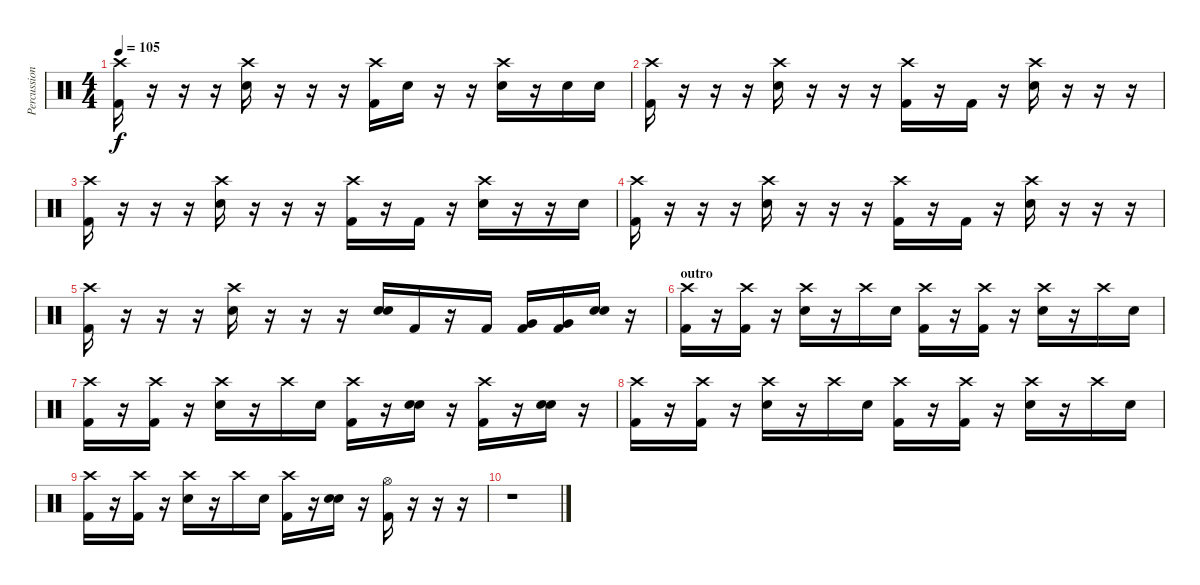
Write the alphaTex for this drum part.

\track ("Percussion" "Percussion") {instrument percussion}
\staff {score}
\articulation defaults
\ts (4 4)
\tempo 105
\clef neutral
\ks c
("Crash high (hit)" "Kick (hit) 2").16{dy f} r.16 r.16 r.16 ("Electric Snare (hit)" "Crash high (hit)").16 r.16 r.16 r.16 ("Crash high (hit)" "Kick (hit) 2").16 "Electric Snare (hit)".16 r.16 r.16 ("Electric Snare (hit)" "Crash high (hit)").16 r.16 "Electric Snare (hit)".16 "Electric Snare (hit)".16 |
("Crash high (hit)" "Kick (hit) 2").16 r.16 r.16 r.16 ("Electric Snare (hit)" "Crash high (hit)").16 r.16 r.16 r.16 ("Crash high (hit)" "Kick (hit) 2").16 r.16 "Kick (hit) 2".16 r.16 ("Electric Snare (hit)" "Crash high (hit)").16 r.16 r.16 r.16 |
("Crash high (hit)" "Kick (hit) 2").16 r.16 r.16 r.16 ("Electric Snare (hit)" "Crash high (hit)").16 r.16 r.16 r.16 ("Crash high (hit)" "Kick (hit) 2").16 r.16 "Kick (hit) 2".16 r.16 ("Electric Snare (hit)" "Crash high (hit)").16 r.16 r.16 "Electric Snare (hit)".16 |
("Crash high (hit)" "Kick (hit) 2").16 r.16 r.16 r.16 ("Electric Snare (hit)" "Crash high (hit)").16 r.16 r.16 r.16 ("Crash high (hit)" "Kick (hit) 2").16 r.16 "Kick (hit) 2".16 r.16 ("Electric Snare (hit)" "Crash high (hit)").16 r.16 r.16 r.16 |
("Crash high (hit)" "Kick (hit) 2").16 r.16 r.16 r.16 ("Electric Snare (hit)" "Crash high (hit)").16 r.16 r.16 r.16 ("Electric Snare (hit)" "Electric Snare (hit)").16 "Kick (hit) 2".16 r.16 "Kick (hit) 2".16 ("Very Low Tom (hit)" "Kick (hit) 2").16 ("Very Low Tom (hit)" "Kick (hit) 2").16 ("Electric Snare (hit)" "Electric Snare (hit)").16 r.16 |
\section ("" "outro")
("Crash high (hit)" "Kick (hit) 2").16 r.16 ("Crash high (hit)" "Kick (hit) 2").16 r.16 ("Electric Snare (hit)" "Crash high (hit)").16 r.16 "Crash high (hit)".16 "Electric Snare (hit)".16 ("Crash high (hit)" "Kick (hit) 2").16 r.16 ("Crash high (hit)" "Kick (hit) 2").16 r.16 ("Electric Snare (hit)" "Crash high (hit)").16 r.16 "Crash high (hit)".16 "Electric Snare (hit)".16 |
("Crash high (hit)" "Kick (hit) 2").16 r.16 ("Crash high (hit)" "Kick (hit) 2").16 r.16 ("Electric Snare (hit)" "Crash high (hit)").16 r.16 "Crash high (hit)".16 "Electric Snare (hit)".16 ("Crash high (hit)" "Kick (hit) 2").16 r.16 ("Electric Snare (hit)" "Electric Snare (hit)").16 r.16 ("Crash high (hit)" "Kick (hit) 2").16 r.16 ("Electric Snare (hit)" "Electric Snare (hit)").16 r.16 |
("Crash high (hit)" "Kick (hit) 2").16 r.16 ("Crash high (hit)" "Kick (hit) 2").16 r.16 ("Electric Snare (hit)" "Crash high (hit)").16 r.16 "Crash high (hit)".16 "Electric Snare (hit)".16 ("Crash high (hit)" "Kick (hit) 2").16 r.16 ("Crash high (hit)" "Kick (hit) 2").16 r.16 ("Electric Snare (hit)" "Crash high (hit)").16 r.16 "Crash high (hit)".16 "Electric Snare (hit)".16 |
("Crash high (hit)" "Kick (hit) 2").16 r.16 ("Crash high (hit)" "Kick (hit) 2").16 r.16 ("Electric Snare (hit)" "Crash high (hit)").16 r.16 "Crash high (hit)".16 "Electric Snare (hit)".16 ("Crash high (hit)" "Kick (hit) 2").16 r.16 ("Electric Snare (hit)" "Electric Snare (hit)").16 r.16 ("Hi-Hat (open)" "Kick (hit) 2").16 r.16 r.16 r.16 |
r.1
